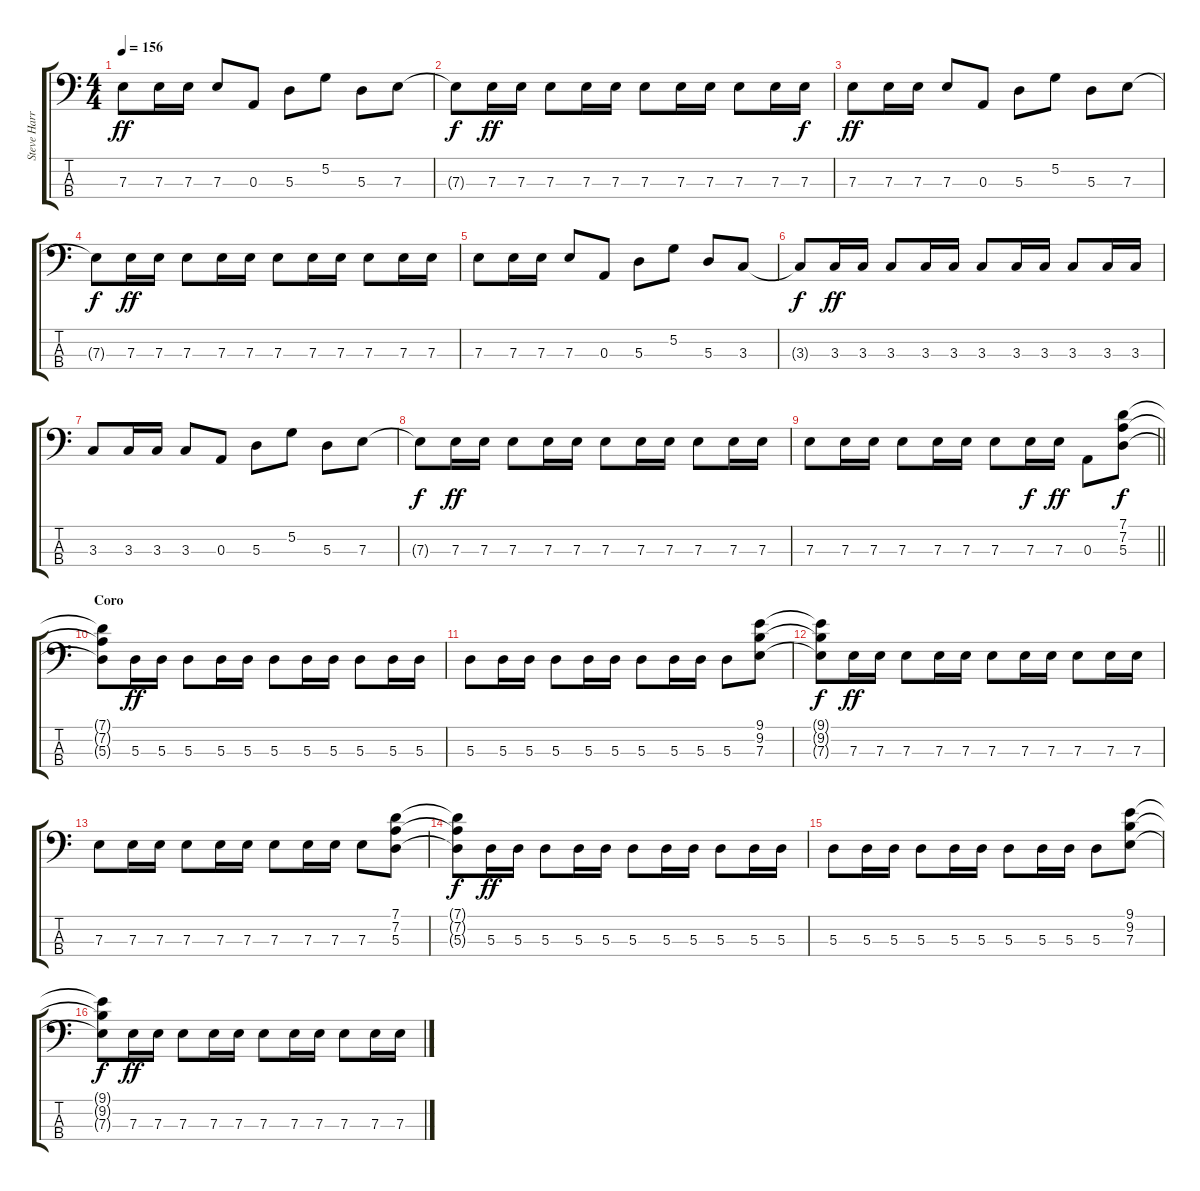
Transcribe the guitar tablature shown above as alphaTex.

\track ("Steve Harris" "Steve Harr") {instrument electricbassfinger}
\staff {score tabs}
\tuning (G2 D2 A1 E1) {hide}
\ts (4 4)
\tempo 156
\clef f4
\ks c
7.3.8{dy ff} 7.3.16 7.3.16 7.3.8 0.3.8 5.3.8 5.2.8 5.3.8 7.3.8 |
7.3{t}.8{dy f} 7.3.16{dy ff} 7.3.16 7.3.8 7.3.16 7.3.16 7.3.8 7.3.16 7.3.16 7.3.8 7.3.16 7.3.16{dy f} |
7.3.8{dy ff} 7.3.16 7.3.16 7.3.8 0.3.8 5.3.8 5.2.8 5.3.8 7.3.8 |
7.3{t}.8{dy f} 7.3.16{dy ff} 7.3.16 7.3.8 7.3.16 7.3.16 7.3.8 7.3.16 7.3.16 7.3.8 7.3.16 7.3.16 |
7.3.8 7.3.16 7.3.16 7.3.8 0.3.8 5.3.8 5.2.8 5.3.8 3.3.8 |
3.3{t}.8{dy f} 3.3.16{dy ff} 3.3.16 3.3.8 3.3.16 3.3.16 3.3.8 3.3.16 3.3.16 3.3.8 3.3.16 3.3.16 |
3.3.8 3.3.16 3.3.16 3.3.8 0.3.8 5.3.8 5.2.8 5.3.8 7.3.8 |
7.3{t}.8{dy f} 7.3.16{dy ff} 7.3.16 7.3.8 7.3.16 7.3.16 7.3.8 7.3.16 7.3.16 7.3.8 7.3.16 7.3.16 |
\barLineRight lightlight
7.3.8 7.3.16 7.3.16 7.3.8 7.3.16 7.3.16 7.3.8 7.3.16{dy f} 7.3.16{dy ff} 0.3.8 (7.1 7.2 5.3).8{dy f} |
\section ("" "Coro")
(7.1{t} 7.2{t} 5.3{t}).8 5.3.16{dy ff} 5.3.16 5.3.8 5.3.16 5.3.16 5.3.8 5.3.16 5.3.16 5.3.8 5.3.16 5.3.16 |
5.3.8 5.3.16 5.3.16 5.3.8 5.3.16 5.3.16 5.3.8 5.3.16 5.3.16 5.3.8 (9.1 9.2 7.3).8 |
(9.1{t} 9.2{t} 7.3{t}).8{dy f} 7.3.16{dy ff} 7.3.16 7.3.8 7.3.16 7.3.16 7.3.8 7.3.16 7.3.16 7.3.8 7.3.16 7.3.16 |
7.3.8 7.3.16 7.3.16 7.3.8 7.3.16 7.3.16 7.3.8 7.3.16 7.3.16 7.3.8 (7.1 7.2 5.3).8 |
(7.1{t} 7.2{t} 5.3{t}).8{dy f} 5.3.16{dy ff} 5.3.16 5.3.8 5.3.16 5.3.16 5.3.8 5.3.16 5.3.16 5.3.8 5.3.16 5.3.16 |
5.3.8 5.3.16 5.3.16 5.3.8 5.3.16 5.3.16 5.3.8 5.3.16 5.3.16 5.3.8 (9.1 9.2 7.3).8 |
(9.1{t} 9.2{t} 7.3{t}).8{dy f} 7.3.16{dy ff} 7.3.16 7.3.8 7.3.16 7.3.16 7.3.8 7.3.16 7.3.16 7.3.8 7.3.16 7.3.16
